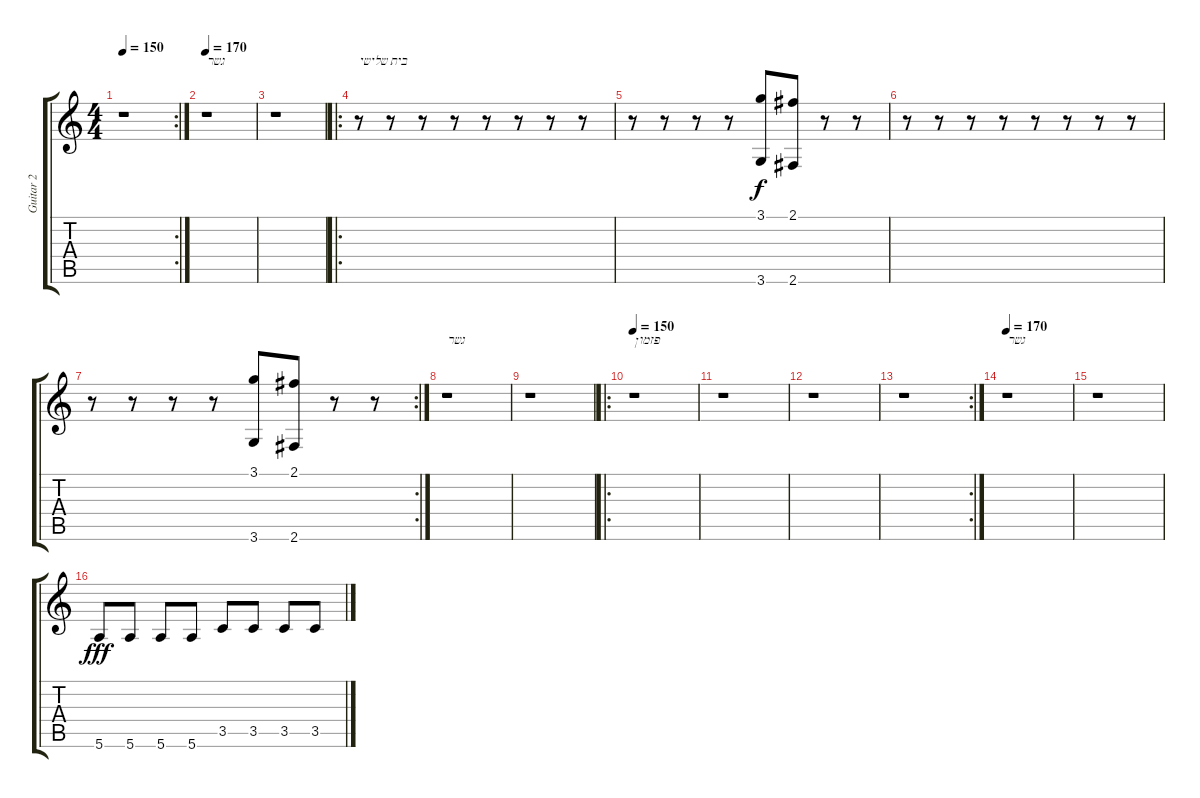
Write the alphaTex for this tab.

\track ("Guitar 2" "Guitar 2") {instrument electricguitarclean}
\staff {score tabs}
\tuning (E4 B3 G3 D3 A2 E2) {hide}
\rc 2
\ts (4 4)
\tempo 150
\clef g2
\ks c
r.1{dy f} |
\tempo 170
r.1{txt "גשר"} |
r.1 |
\ro
r.8{txt "בית שלישי"} r.8 r.8 r.8 r.8 r.8 r.8 r.8 |
r.8 r.8 r.8 r.8 (3.1 3.6).8 (2.1 2.6).8 r.8 r.8 |
r.8 r.8 r.8 r.8 r.8 r.8 r.8 r.8 |
\rc 2
r.8 r.8 r.8 r.8 (3.1 3.6).8 (2.1 2.6).8 r.8 r.8 |
r.1{txt "גשר"} |
r.1 |
\ro
\tempo 150
r.1{txt "פזמון"} |
r.1 |
r.1 |
\rc 2
r.1 |
\tempo 170
r.1{txt "גשר"} |
r.1 |
5.6.8{dy fff} 5.6.8 5.6.8 5.6.8 3.5.8 3.5.8 3.5.8 3.5.8
